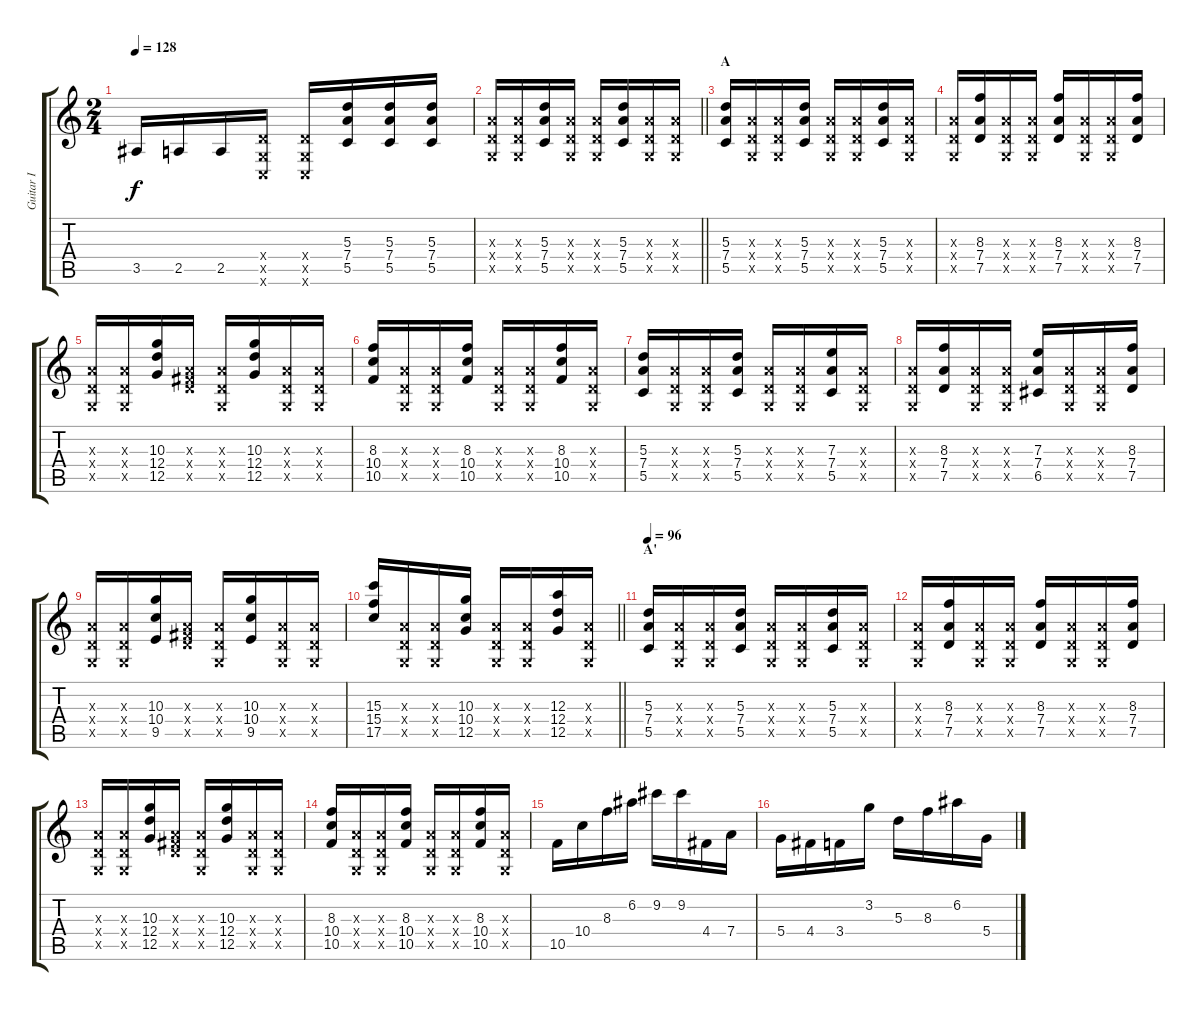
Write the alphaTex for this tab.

\track ("Guitar I" "Guitar I") {instrument overdrivenguitar}
\staff {score tabs}
\tuning (G4 E4 A3 D3 G2 C2) {hide}
\ts (2 4)
\tempo 128
\clef g2
\ks c
3.5.16{dy f} 2.5.16 2.5.16 (0.4{x} 0.5{x} 0.6{x}).16 (0.4{x} 0.5{x} 0.6{x}).16 (5.3 7.4 5.5).16 (5.3 7.4 5.5).16 (5.3 7.4 5.5).16 |
\barLineRight lightlight
(0.3{x} 0.4{x} 0.5{x}).16 (0.3{x} 0.4{x} 0.5{x}).16 (5.3 7.4 5.5).16 (0.3{x} 0.4{x} 0.5{x}).16 (0.3{x} 0.4{x} 0.5{x}).16 (5.3 7.4 5.5).16 (0.3{x} 0.4{x} 0.5{x}).16 (0.3{x} 0.4{x} 0.5{x}).16 |
\section ("" "A")
(5.3 7.4 5.5).16 (0.3{x} 0.4{x} 0.5{x}).16 (0.3{x} 0.4{x} 0.5{x}).16 (5.3 7.4 5.5).16 (0.3{x} 0.4{x} 0.5{x}).16 (0.3{x} 0.4{x} 0.5{x}).16 (5.3 7.4 5.5).16 (0.3{x} 0.4{x} 0.5{x}).16 |
(0.3{x} 0.4{x} 0.5{x}).16 (8.3 7.4 7.5).16 (0.3{x} 0.4{x} 0.5{x}).16 (0.3{x} 0.4{x} 0.5{x}).16 (8.3 7.4 7.5).16 (0.3{x} 0.4{x} 0.5{x}).16 (0.3{x} 0.4{x} 0.5{x}).16 (8.3 7.4 7.5).16 |
(0.3{x} 0.4{x} 0.5{x}).16 (0.3{x} 0.4{x} 0.5{x}).16 (10.3 12.4 12.5).16 (0.3{x} 0.4{x} 11.5{x}).16 (0.3{x} 0.4{x} 0.5{x}).16 (10.3 12.4 12.5).16 (0.3{x} 0.4{x} 0.5{x}).16 (0.3{x} 0.4{x} 0.5{x}).16 |
(8.3 10.4 10.5).16 (0.3{x} 0.4{x} 0.5{x}).16 (0.3{x} 0.4{x} 0.5{x}).16 (8.3 10.4 10.5).16 (0.3{x} 0.4{x} 0.5{x}).16 (0.3{x} 0.4{x} 0.5{x}).16 (8.3 10.4 10.5).16 (0.3{x} 0.4{x} 0.5{x}).16 |
(5.3 7.4 5.5).16 (0.3{x} 0.4{x} 0.5{x}).16 (0.3{x} 0.4{x} 0.5{x}).16 (5.3 7.4 5.5).16 (0.3{x} 0.4{x} 0.5{x}).16 (0.3{x} 0.4{x} 0.5{x}).16 (7.3 7.4 5.5).16 (0.3{x} 0.4{x} 0.5{x}).16 |
(0.3{x} 0.4{x} 0.5{x}).16 (8.3 7.4 7.5).16 (0.3{x} 0.4{x} 0.5{x}).16 (0.3{x} 0.4{x} 0.5{x}).16 (7.3 7.4 6.5).16 (0.3{x} 0.4{x} 0.5{x}).16 (0.3{x} 0.4{x} 0.5{x}).16 (8.3 7.4 7.5).16 |
(0.3{x} 0.4{x} 0.5{x}).16 (0.3{x} 0.4{x} 0.5{x}).16 (10.3 10.4 9.5).16 (0.3{x} 0.4{x} 11.5{x}).16 (0.3{x} 0.4{x} 0.5{x}).16 (10.3 10.4 9.5).16 (0.3{x} 0.4{x} 0.5{x}).16 (0.3{x} 0.4{x} 0.5{x}).16 |
\barLineRight lightlight
(15.3 15.4 17.5).16 (0.3{x} 0.4{x} 0.5{x}).16 (0.3{x} 0.4{x} 0.5{x}).16 (10.3 10.4 12.5).16 (0.3{x} 0.4{x} 0.5{x}).16 (0.3{x} 0.4{x} 0.5{x}).16 (12.3 12.4 12.5).16 (0.3{x} 0.4{x} 0.5{x}).16 |
\section ("" "A'")
\tempo 96
(5.3 7.4 5.5).16 (0.3{x} 0.4{x} 0.5{x}).16 (0.3{x} 0.4{x} 0.5{x}).16 (5.3 7.4 5.5).16 (0.3{x} 0.4{x} 0.5{x}).16 (0.3{x} 0.4{x} 0.5{x}).16 (5.3 7.4 5.5).16 (0.3{x} 0.4{x} 0.5{x}).16 |
(0.3{x} 0.4{x} 0.5{x}).16 (8.3 7.4 7.5).16 (0.3{x} 0.4{x} 0.5{x}).16 (0.3{x} 0.4{x} 0.5{x}).16 (8.3 7.4 7.5).16 (0.3{x} 0.4{x} 0.5{x}).16 (0.3{x} 0.4{x} 0.5{x}).16 (8.3 7.4 7.5).16 |
(0.3{x} 0.4{x} 0.5{x}).16 (0.3{x} 0.4{x} 0.5{x}).16 (10.3 12.4 12.5).16 (0.3{x} 0.4{x} 11.5{x}).16 (0.3{x} 0.4{x} 0.5{x}).16 (10.3 12.4 12.5).16 (0.3{x} 0.4{x} 0.5{x}).16 (0.3{x} 0.4{x} 0.5{x}).16 |
(8.3 10.4 10.5).16 (0.3{x} 0.4{x} 0.5{x}).16 (0.3{x} 0.4{x} 0.5{x}).16 (8.3 10.4 10.5).16 (0.3{x} 0.4{x} 0.5{x}).16 (0.3{x} 0.4{x} 0.5{x}).16 (8.3 10.4 10.5).16 (0.3{x} 0.4{x} 0.5{x}).16 |
10.5.16 10.4.16 8.3.16 6.2.16 9.2.16 9.2.16 4.4.16 7.4.16 |
5.4.16 4.4.16 3.4.16 3.2.16 5.3.16 8.3.16 6.2.16 5.4.16
